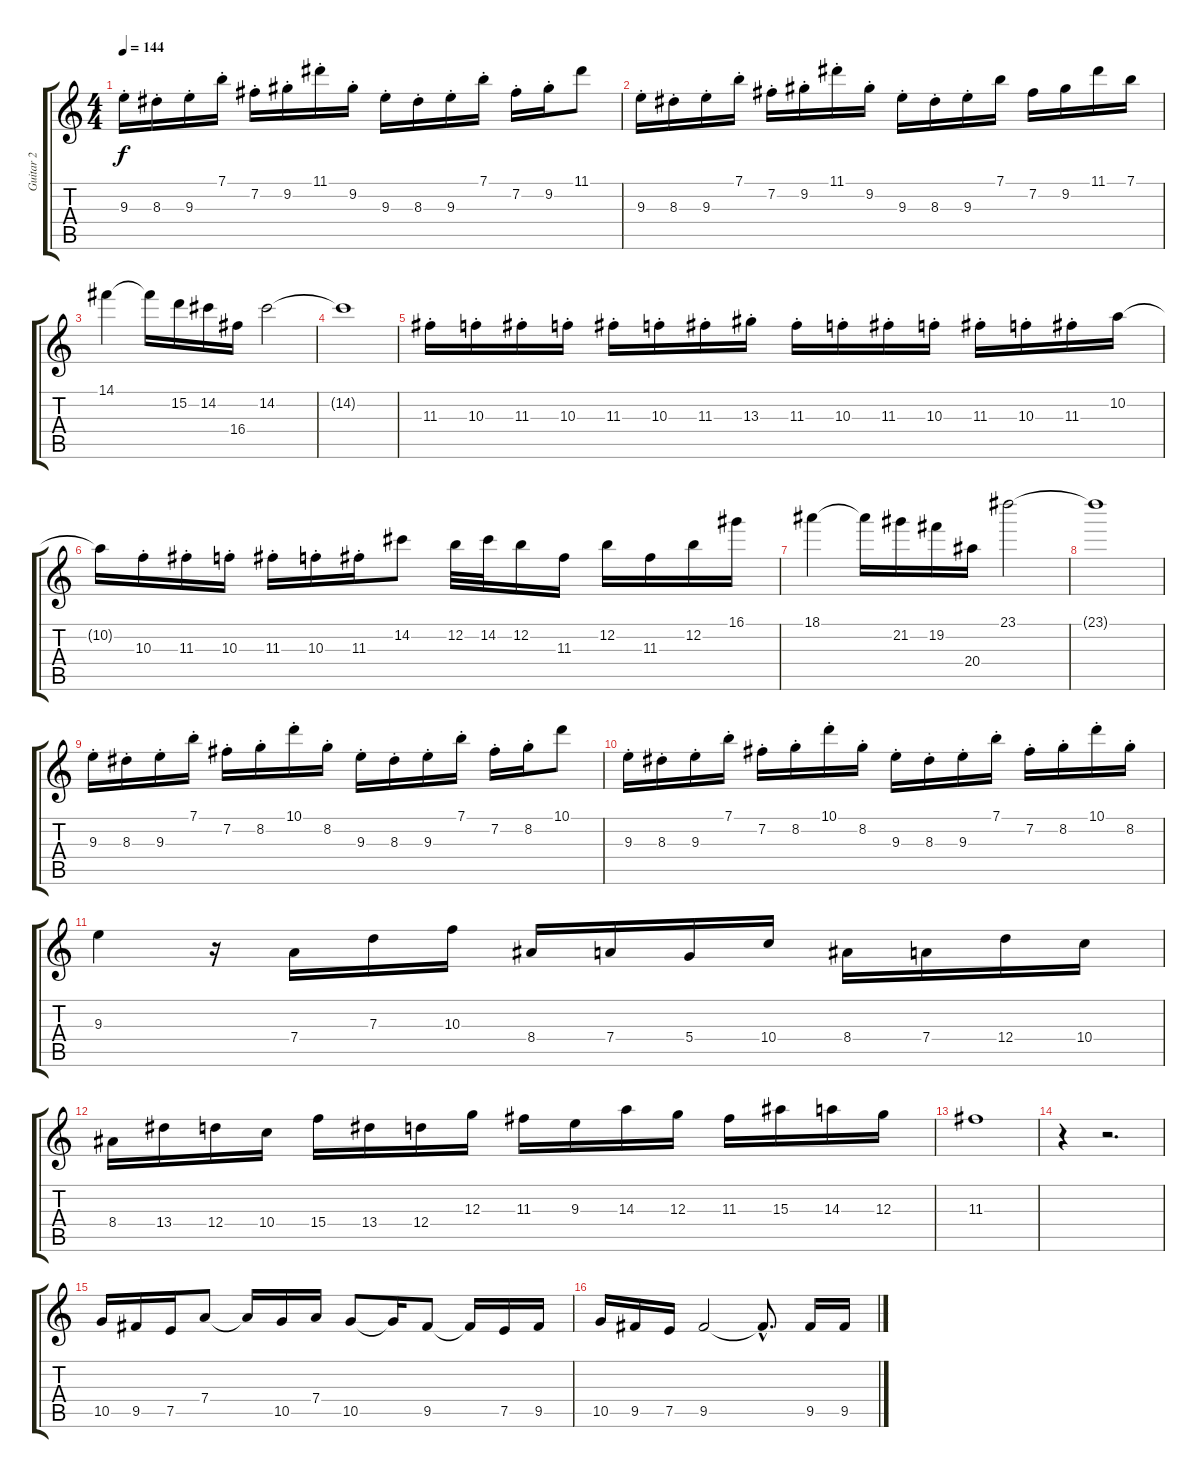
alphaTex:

\track ("Guitar 2" "Guitar 2") {instrument overdrivenguitar}
\staff {score tabs}
\tuning (E4 B3 G3 D3 A2 E2) {hide}
\ts (4 4)
\tempo 144
\clef g2
\ks c
9.3{st}.16{dy f} 8.3{st}.16 9.3{st}.16 7.1{st}.16 7.2{st}.16 9.2{st}.16 11.1{st}.16 9.2{st}.16 9.3{st}.16 8.3{st}.16 9.3{st}.16 7.1{st}.16 7.2{st}.16 9.2{st}.16 11.1.8 |
9.3{st}.16 8.3{st}.16 9.3{st}.16 7.1{st}.16 7.2{st}.16 9.2{st}.16 11.1{st}.16 9.2{st}.16 9.3{st}.16 8.3{st}.16 9.3{st}.16 7.1.16 7.2.16 9.2.16 11.1.16 7.1.16 |
14.1.4 14.1{t}.16 15.2.16 14.2.16 16.4.16 14.2.2 |
14.2{t}.1 |
11.3{st}.16 10.3{st}.16 11.3{st}.16 10.3{st}.16 11.3{st}.16 10.3{st}.16 11.3{st}.16 13.3{st}.16 11.3{st}.16 10.3{st}.16 11.3{st}.16 10.3{st}.16 11.3{st}.16 10.3{st}.16 11.3{st}.16 10.2.16 |
10.2{t}.16 10.3{st}.16 11.3{st}.16 10.3{st}.16 11.3{st}.16 10.3{st}.16 11.3{st}.16 14.2.8 12.2.32 14.2.32 12.2.16 11.3.16 12.2.16 11.3.16 12.2.16 16.1.16 |
18.1.4 18.1{t}.16 21.2.16 19.2.16 20.4.16 23.1.2 |
23.1{t}.1 |
9.3{st}.16 8.3{st}.16 9.3{st}.16 7.1{st}.16 7.2{st}.16 8.2{st}.16 10.1{st}.16 8.2{st}.16 9.3{st}.16 8.3{st}.16 9.3{st}.16 7.1{st}.16 7.2{st}.16 8.2{st}.16 10.1.8 |
9.3{st}.16 8.3{st}.16 9.3{st}.16 7.1{st}.16 7.2{st}.16 8.2{st}.16 10.1{st}.16 8.2{st}.16 9.3{st}.16 8.3{st}.16 9.3{st}.16 7.1{st}.16 7.2{st}.16 8.2{st}.16 10.1{st}.16 8.2{st}.16 |
9.3.4 r.16 7.4.16 7.3.16 10.3.16 8.4.16 7.4.16 5.4.16 10.4.16 8.4.16 7.4.16 12.4.16 10.4.16 |
8.4.16 13.4.16 12.4.16 10.4.16 15.4.16 13.4.16 12.4.16 12.3.16 11.3.16 9.3.16 14.3.16 12.3.16 11.3.16 15.3.16 14.3.16 12.3.16 |
11.3.1 |
r.4 r.2{d} |
10.5.16 9.5.16 7.5.16 7.4.8 7.4{t}.16 10.5.16 7.4.16 10.5.8 10.5{t}.16 9.5.8 9.5{t}.16 7.5.16 9.5.16 |
10.5.16 9.5.16 7.5.16 9.5.2 9.5{hac t}.8{d} 9.5.16 9.5.16
